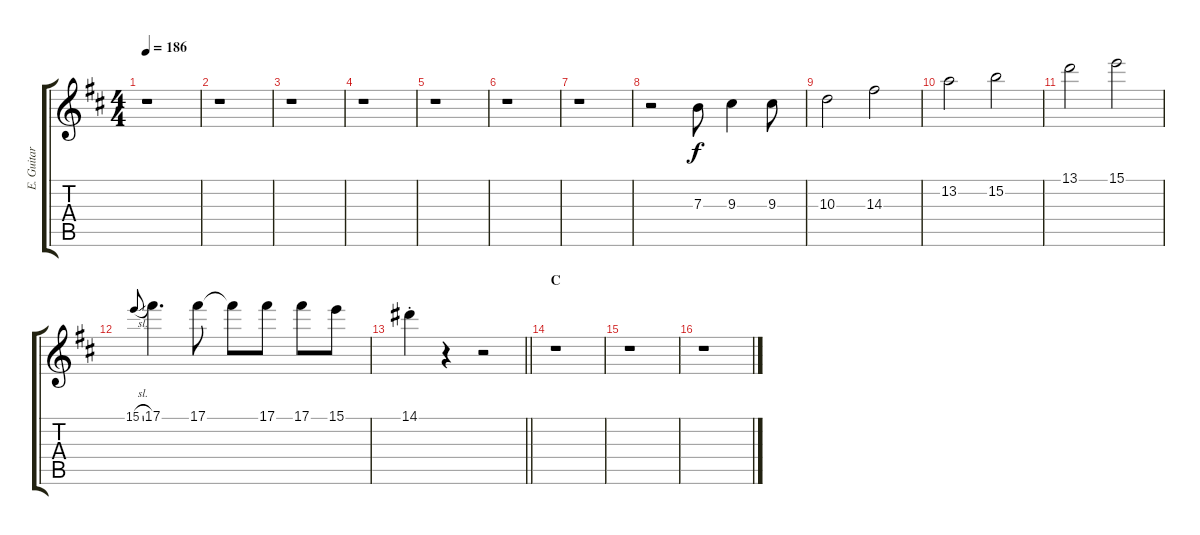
\track ("E. Guitar IV" "E. Guitar ") {instrument overdrivenguitar}
\staff {score tabs}
\tuning (Db4 Ab3 E3 B2 Gb2 B1) {hide}
\ts (4 4)
\tempo 186
\clef g2
\ks d
r.1{dy f} |
r.1 |
r.1 |
r.1 |
r.1 |
r.1 |
r.1 |
r.2 7.3.8 9.3.4 9.3.8 |
10.3.2 14.3.2 |
13.2.2 15.2.2 |
13.1.2 15.1.2 |
15.1{sl}.8{gr onbeat} 17.1.4{d} 17.1.8 17.1{t}.8 17.1.8 17.1.8 15.1.8 |
\barLineRight lightlight
14.1{st}.4 r.4 r.2 |
\section ("" "C")
r.1 |
r.1 |
r.1
